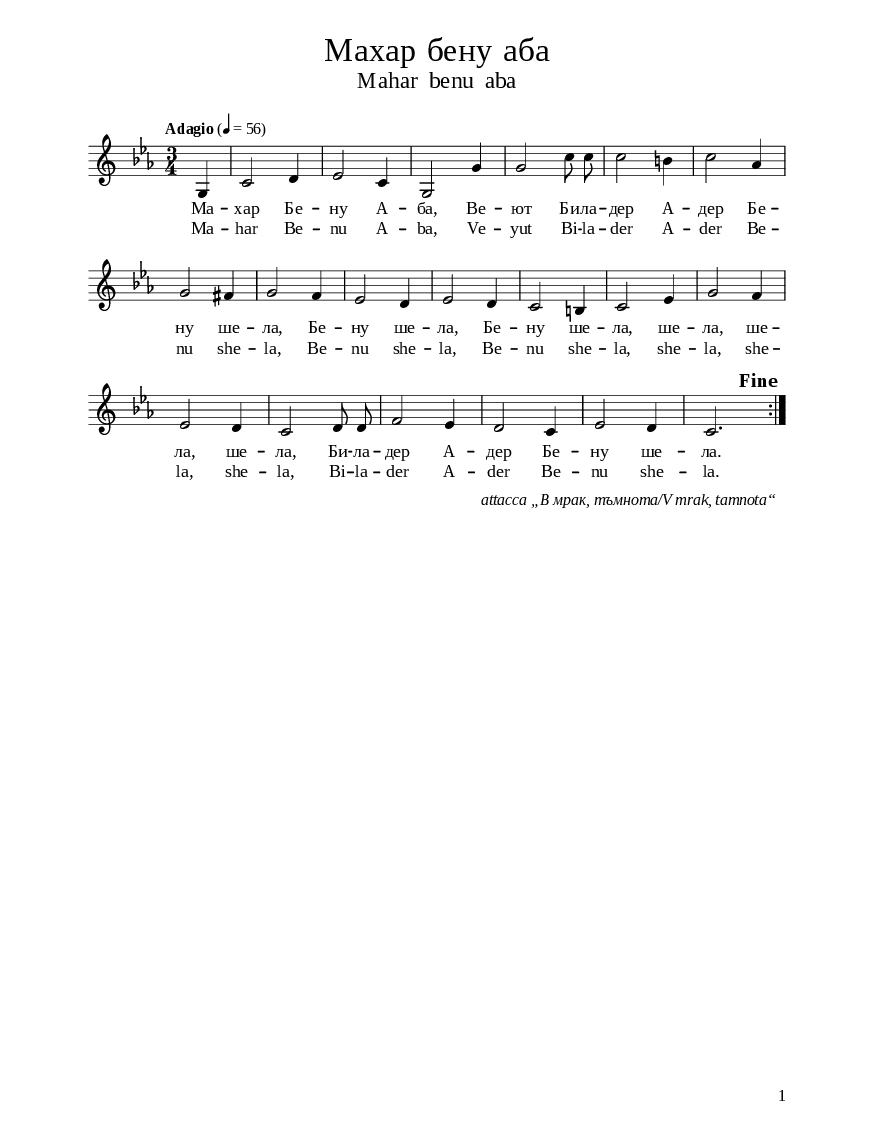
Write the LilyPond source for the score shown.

\version "2.20.0"

\paper {
  #(set-paper-size "a5")
}

\bookpart {
  \paper {
    print-all-headers = ##t
    print-page-number = ##t
    print-first-page-number = ##t

    % put page numbers on the bottom
    oddHeaderMarkup = \markup ""
    evenHeaderMarkup = \markup ""
    oddFooterMarkup = \markup
    \fill-line {
      ""
      \on-the-fly #print-page-number-check-first \fromproperty #'page:page-number-string
    }
    evenFooterMarkup = \markup
    \fill-line {
      \on-the-fly #print-page-number-check-first \fromproperty #'page:page-number-string
      ""
    }

    left-margin = 1.5\cm
    right-margin = 1.5\cm
    top-margin = 1.6\cm
    bottom-margin = 1.2\cm
    ragged-bottom = ##t % do not spread the staves to fill the whole vertical space

    % change lyrics and titles font (affects notes also)
    fonts =
    #(make-pango-font-tree
      "Times New Roman"
      "DejaVu Sans"
      "DejaVu Sans Mono"
      (/ (* staff-height pt) 3.6))

    % change distance between staves
    system-system-spacing =
    #'((basic-distance . 12)
       (minimum-distance . 6)
       (padding . 1)
       (stretchability . 12))
  }

  \header {
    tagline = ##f
  }

  \score{
    \layout {
      indent = 0.0\cm % remove first line indentation
      %ragged-last = ##t % do not spread last line to fill the whole space
      \context {
        \Score
        \omit BarNumber %remove bar numbers
      } % context

      \context {
        % change staff size
        \Staff
        fontSize = #+0 % affects notes size only
        \override StaffSymbol #'staff-space = #(magstep -3)
        \override StaffSymbol #'thickness = #0.5
        \override BarLine #'hair-thickness = #1
        %\override StaffSymbol #'ledger-line-thickness = #'(0 . 0)
      }

      \context {
        % adjust space between staff and lyrics and between the two lyric lines
        \Lyrics
        \override VerticalAxisGroup.nonstaff-relatedstaff-spacing = #'(
          (basic-distance . 4.5)
          (padding . 0.3)
        )
        \override VerticalAxisGroup.nonstaff-nonstaff-spacing = #'((minimum-distance . 2))
      }
    } % layout

    \new Voice \relative c' {
      \clef treble
      \key c \minor
      \time 3/4
      \tempo \markup {
        % make tempo note smaller
        \concat {
          "Adagio " \normal-text { "(" }
          \teeny \general-align #Y #DOWN \note #"4" #0.8
          \normal-text { " = 56)" }
        }
      }

      \autoBeamOff

      \partial 4

      \repeat volta 2 {
        g4 | c2 d4 | es2 c 4 |  g2 g'4 | g2 c8 c8 | c2 b4 | c2 as4 | \break


        g2 fis4 |g2 f4 | es2 d4 |  es2 d4 | c2 b4 | c2 es4 | g2 f4 | \break

        es2 d4 | c2 d8 d | f2 es4 | d2 c4 | es2 d4 | c2. \mark\markup\bold { "Fine         " }
      } | \break

    }

    \addlyrics {
      Ма -- хар Бе -- ну А -- ба, Ве -- ют
      Би -- ла -- дер А -- дер Бе -- ну ше -- ла,
      Бе -- ну ше -- ла, Бе -- ну ше -- ла,
      ше -- ла, ше -- ла, ше -- ла,
      Би -- ла -- дер А -- дер Бе -- ну ше -- ла.}
      \addlyrics {
        Ma -- har Be -- nu A -- ba, Ve -- yut
        Bi -- la -- der A -- der Be -- nu she -- la,
        Be -- nu she -- la, Be -- nu she -- la,
        she -- la, she -- la, she -- la,
        Bi -- la -- der A -- der Be -- nu she -- la.}

        \header {
          title = \markup \column \normal-text \fontsize #2.5 {
            \center-align
            \line { Махар бену аба}
            \vspace #-0.6
            \center-align
            \line \fontsize #-3 { Mahar benu aba }
            \vspace #-0.8
            \center-align
            \line \fontsize #-3 { " " }
          }
        }

        \midi{}

      } % score


\markup \halign #-3.63 \raise #2.8 \override #'(baseline-skip . 2) { 
    \column  { 
      \line  { 
        \italic \right-align { "attacca „В мрак, тъмнота/V mrak, tamnota“" }
      }
      \line  {" "}
    }
} 




      \pageBreak


      % include foreign translation(s) of the song
      %\include "lyrics_de/lyrics_de_file_name.ly"

    } % bookpart
